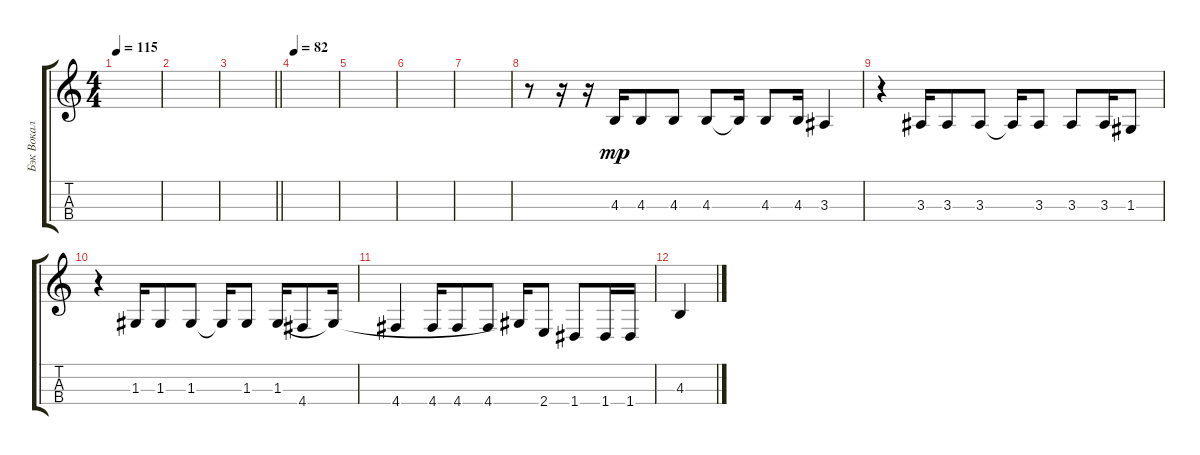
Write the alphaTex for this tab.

\track ("Бэк Вокал" "Бэк Вокал") {instrument lead3calliope}
\staff {score tabs}
\tuning (E4 B3 G3 D3) {hide}
\ts (4 4)
\tempo 115
\clef g2
\ks c
|
|
\barLineRight lightlight
|
\tempo 82
|
|
|
|
r.8 r.16 r.16 4.3.16{dy mp} 4.3.8 4.3.8 4.3.8 4.3{t}.16 4.3.8 4.3.16 3.3.4 |
r.4 3.3.16 3.3.8 3.3.8 3.3{t}.16 3.3.8 3.3.8 3.3.16 1.3.8 |
r.4 1.3.16 1.3.8 1.3.8 1.3{t}.16 1.3.8 1.3.16 4.4.8 1.3{t}.16 |
4.4.4 4.4.16 4.4.8 4.4.8 1.3{t}.16 2.4.8 1.4.8 1.4.16 1.4.16 |
4.3.4
